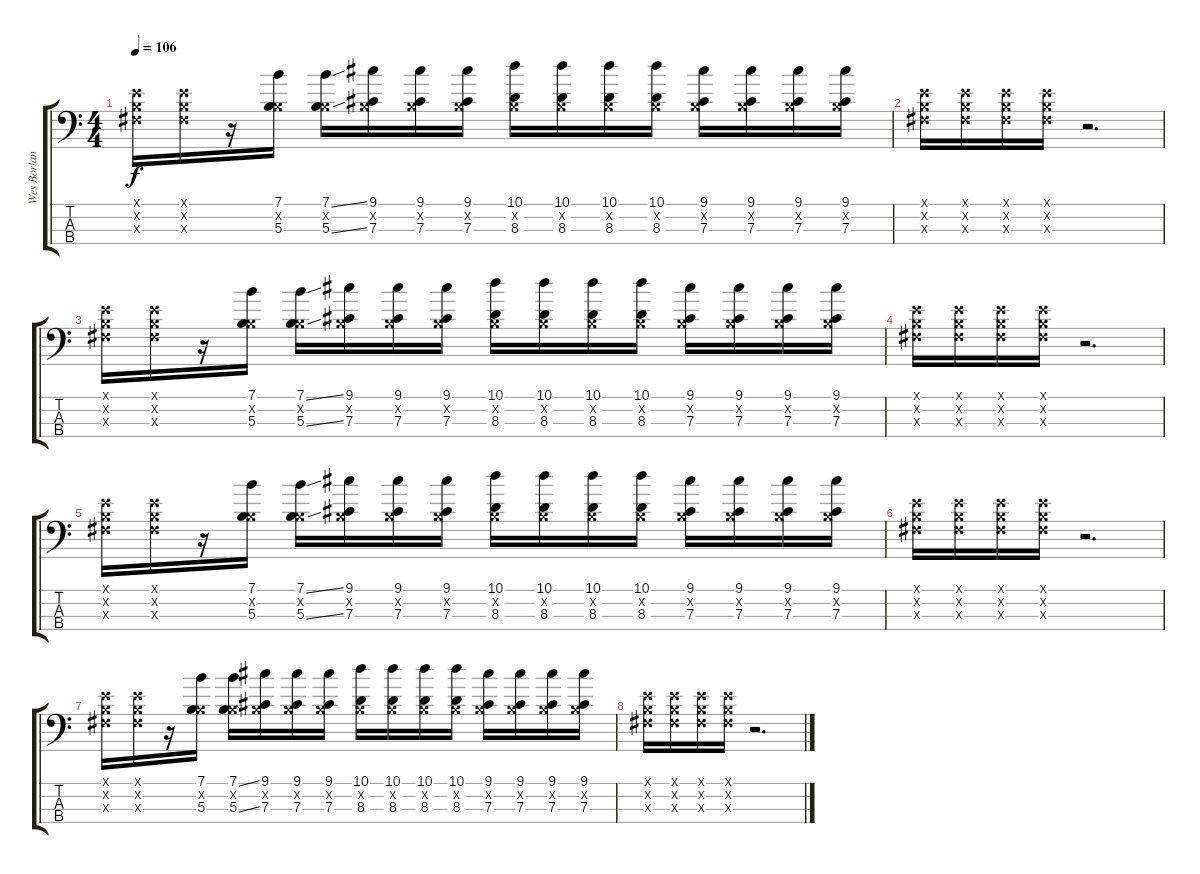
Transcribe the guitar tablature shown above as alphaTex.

\track ("Wes Borland - Second Bass Guitar" "Wes Borlan") {instrument electricguitarclean}
\staff {score tabs}
\tuning (E3 B2 Gb2 Gb1) {hide}
\ts (4 4)
\tempo 106
\clef f4
\ks c
(0.1{x} 0.2{x} 0.3{x}).16{dy f} (0.1{x} 0.2{x} 0.3{x}).16 r.16 (7.1 0.2{x} 5.3).16 (7.1{ss} 0.2{x} 5.3{ss}).16 (9.1 0.2{x} 7.3).16 (9.1 0.2{x} 7.3).16 (9.1 0.2{x} 7.3).16 (10.1 0.2{x} 8.3).16 (10.1 0.2{x} 8.3).16 (10.1 0.2{x} 8.3).16 (10.1 0.2{x} 8.3).16 (9.1 0.2{x} 7.3).16 (9.1 0.2{x} 7.3).16 (9.1 0.2{x} 7.3).16 (9.1 0.2{x} 7.3).16 |
(0.1{x} 0.2{x} 0.3{x}).16 (0.1{x} 0.2{x} 0.3{x}).16 (0.1{x} 0.2{x} 0.3{x}).16 (0.1{x} 0.2{x} 0.3{x}).16 r.2{d} |
(0.1{x} 0.2{x} 0.3{x}).16 (0.1{x} 0.2{x} 0.3{x}).16 r.16 (7.1 0.2{x} 5.3).16 (7.1{ss} 0.2{x} 5.3{ss}).16 (9.1 0.2{x} 7.3).16 (9.1 0.2{x} 7.3).16 (9.1 0.2{x} 7.3).16 (10.1 0.2{x} 8.3).16 (10.1 0.2{x} 8.3).16 (10.1 0.2{x} 8.3).16 (10.1 0.2{x} 8.3).16 (9.1 0.2{x} 7.3).16 (9.1 0.2{x} 7.3).16 (9.1 0.2{x} 7.3).16 (9.1 0.2{x} 7.3).16 |
(0.1{x} 0.2{x} 0.3{x}).16 (0.1{x} 0.2{x} 0.3{x}).16 (0.1{x} 0.2{x} 0.3{x}).16 (0.1{x} 0.2{x} 0.3{x}).16 r.2{d} |
(0.1{x} 0.2{x} 0.3{x}).16 (0.1{x} 0.2{x} 0.3{x}).16 r.16 (7.1 0.2{x} 5.3).16 (7.1{ss} 0.2{x} 5.3{ss}).16 (9.1 0.2{x} 7.3).16 (9.1 0.2{x} 7.3).16 (9.1 0.2{x} 7.3).16 (10.1 0.2{x} 8.3).16 (10.1 0.2{x} 8.3).16 (10.1 0.2{x} 8.3).16 (10.1 0.2{x} 8.3).16 (9.1 0.2{x} 7.3).16 (9.1 0.2{x} 7.3).16 (9.1 0.2{x} 7.3).16 (9.1 0.2{x} 7.3).16 |
(0.1{x} 0.2{x} 0.3{x}).16 (0.1{x} 0.2{x} 0.3{x}).16 (0.1{x} 0.2{x} 0.3{x}).16 (0.1{x} 0.2{x} 0.3{x}).16 r.2{d} |
(0.1{x} 0.2{x} 0.3{x}).16 (0.1{x} 0.2{x} 0.3{x}).16 r.16 (7.1 0.2{x} 5.3).16 (7.1{ss} 0.2{x} 5.3{ss}).16 (9.1 0.2{x} 7.3).16 (9.1 0.2{x} 7.3).16 (9.1 0.2{x} 7.3).16 (10.1 0.2{x} 8.3).16 (10.1 0.2{x} 8.3).16 (10.1 0.2{x} 8.3).16 (10.1 0.2{x} 8.3).16 (9.1 0.2{x} 7.3).16 (9.1 0.2{x} 7.3).16 (9.1 0.2{x} 7.3).16 (9.1 0.2{x} 7.3).16 |
(0.1{x} 0.2{x} 0.3{x}).16 (0.1{x} 0.2{x} 0.3{x}).16 (0.1{x} 0.2{x} 0.3{x}).16 (0.1{x} 0.2{x} 0.3{x}).16 r.2{d}
